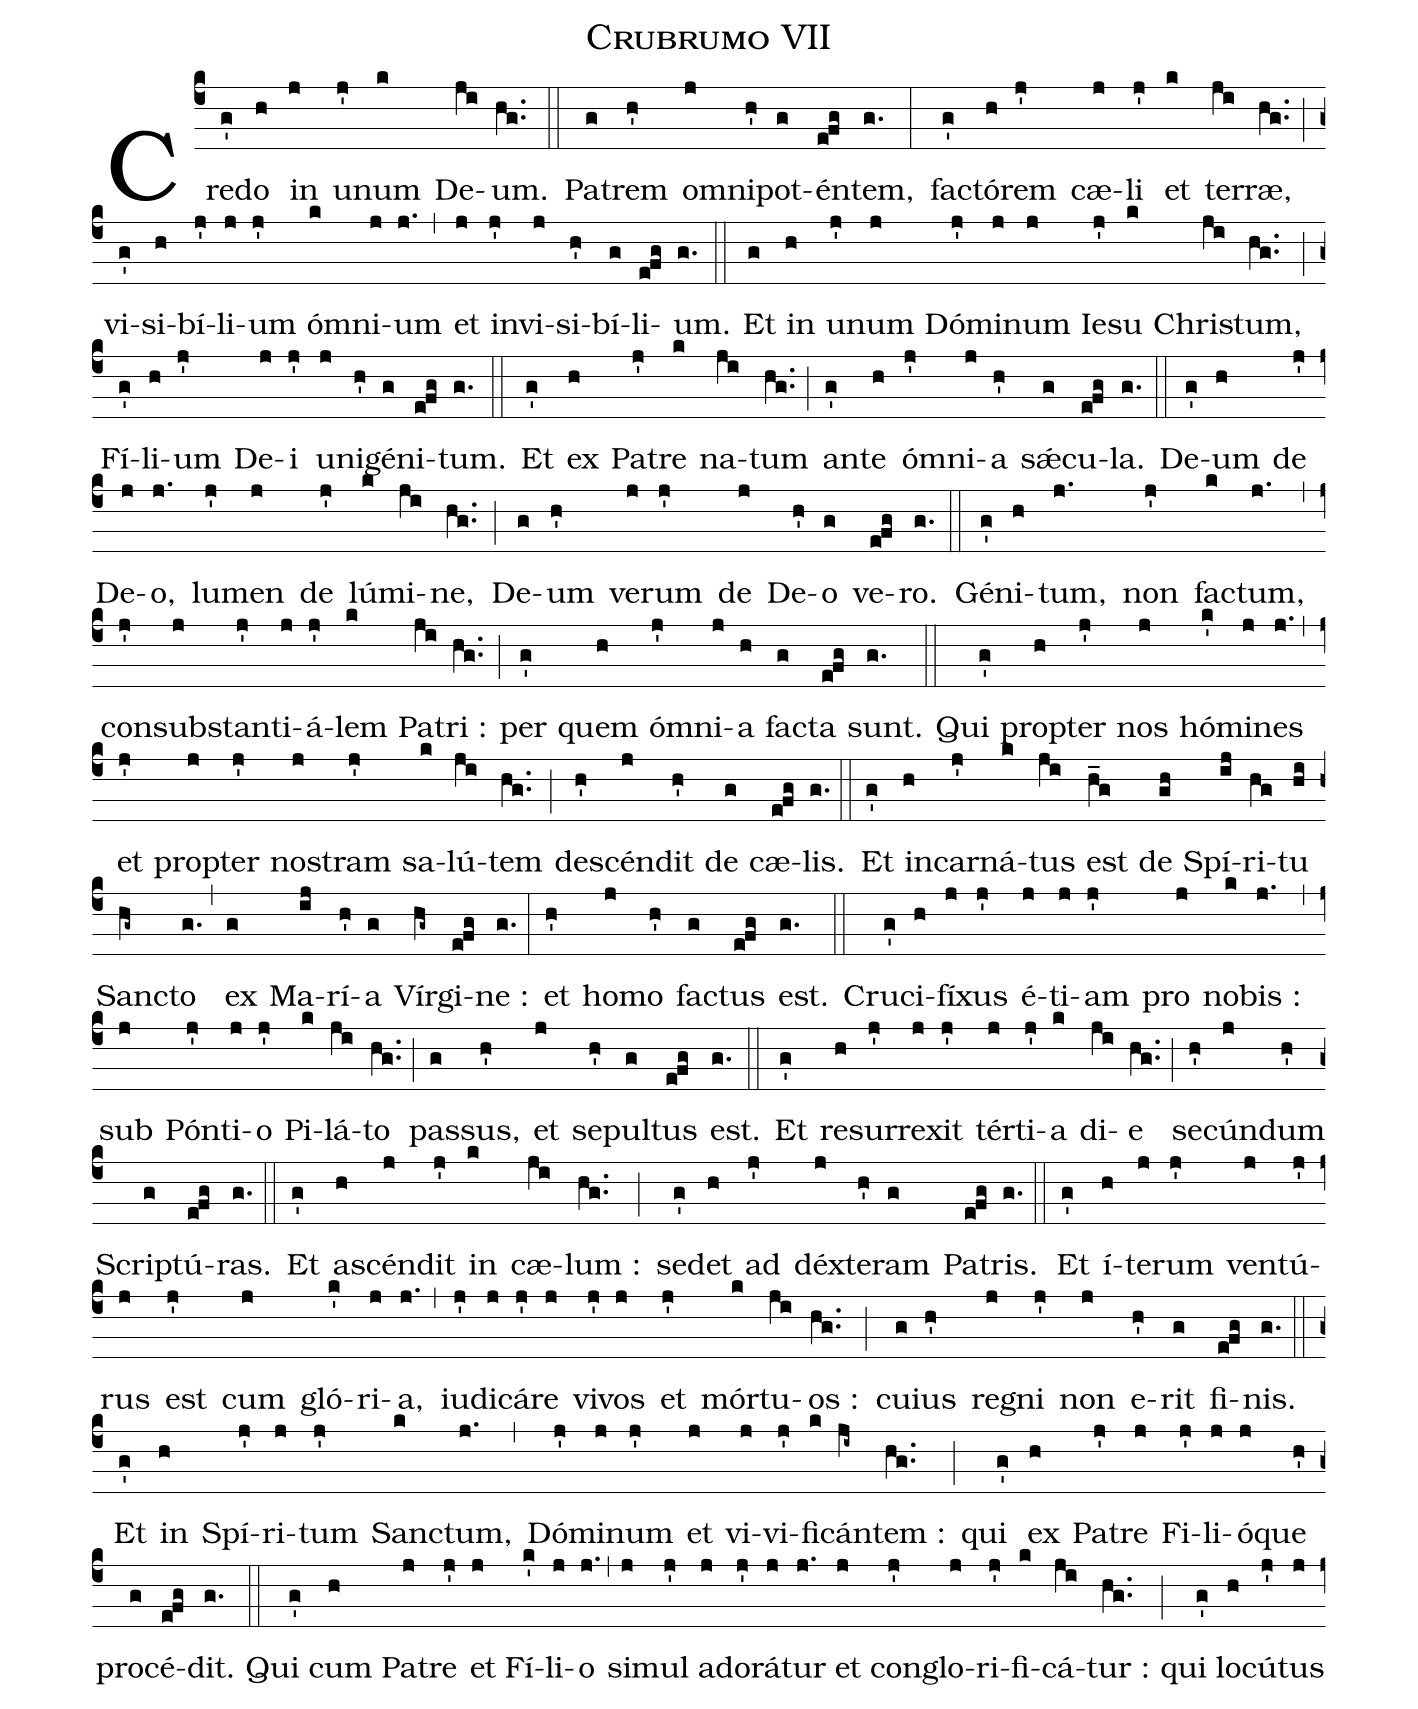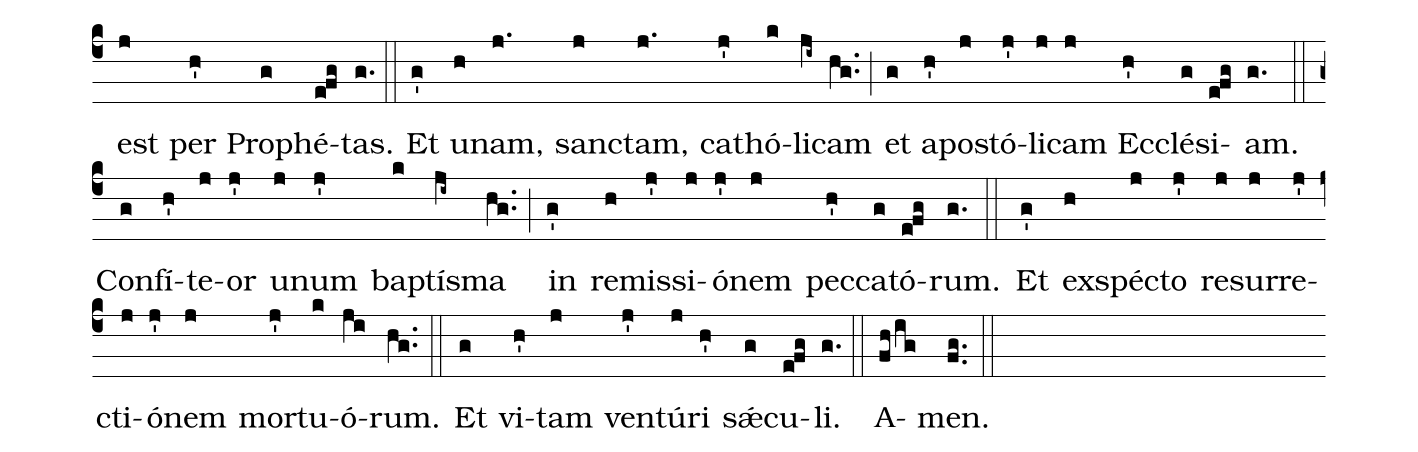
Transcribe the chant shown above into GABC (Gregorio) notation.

name:Crubrumo VII;
%%
(c4) Cre(g')do(h) in(j) u(j')num(k) De(ji)um.(hg..) (::)

Pa(g)trem(h') o(j)mni(h')pot(g)én(e!fg)tem,(g.) (:)
fa(g')ctó(h)rem(j') cæ(j)li(j') et(k) ter(ji)ræ,(hg..) (;) vi(g')si(h)bí(j')li(j)um(j') ó(k)mni(j)um(j.) (,) et(j) in(j')vi(j)si(h')bí(g)li(e!fg)um.(g.) (::)

Et(g) in(h) u(j')num(j) Dó(j')mi(j)num(j) Ie(j')su(k) Chri(ji)stum,(hg..) (;) Fí(g')li(h)um(j') De(j)i(j') u(j)ni(h')gé(g)ni(e!fg)tum.(g.) (::)

Et(g') ex(h) Pa(j')tre(k) na(ji)tum(hg..) (;) an(g')te(h) ó(j')mni(j)a(h') sǽ(g)cu(e!fg)la.(g.) (::)

De(g')um(h) de(j') De(j)o,(j.) lu(j')men(j) de(j') lú(k)mi(ji)ne,(hg..) (;) De(g)um(h') ve(j)rum(j') de(j) De(h')o(g) ve(e!fg)ro.(g.) (::)

Gé(g')ni(h)tum,(j.) non(j') fa(k)ctum,(j.) (,) con(j')sub(j)stan(j')ti(j)á(j')lem(k) Pa(ji)tri :(hg..) (;) per(g') quem(h) ó(j')mni(j)a(h) fa(g)cta(e!fg) sunt.(g.) (::)

Qui(g') pro(h)pter(j') nos(j) hó(k')mi(j)nes(j.) (,) et(j') pro(j)pter(j') no(j)stram(j') sa(k)lú(ji)tem(hg..) (;) de(h')scén(j)dit(h') de(g) cæ(e!fg)lis.(g.) (::)

Et(g') in(h)car(j')ná(k)tus(ji) est(h_g) de(gh) Spí(ij)ri(hg)tu(hi) San(hg~)cto(g.) (,) ex(g) Ma(ij)rí(h')a(g) Vír(hg~)gi(e!fg)ne :(g.) (:)
et(h') ho(j)mo(h') fa(g)ctus(e!fg) est.(g.) (::)

Cru(g')ci(h)fí(j)xus(j') é(j)ti(j)am(j') pro(j) no(k)bis :(j.) (,) sub(j) Pón(j')ti(j)o(j') Pi(k)lá(ji)to(hg..) (;) pas(g)sus,(h') et(j) se(h')pul(g)tus(e!fg) est.(g.) (::)

Et(g') re(h)sur(j')re(j)xit(j') tér(j)ti(j')a(k) di(ji)e(hg..) (;) se(h')cún(j)dum(h') Scri(g)ptú(e!fg)ras.(g.) (::)

Et(g') a(h)scén(j)dit(j') in(k) cæ(ji)lum :(hg..) (;) se(g')det(h) ad(j') déx(j)te(h')ram(g) Pa(e!fg)tris.(g.) (::)

Et(g') í(h)te(j)rum(j') ven(j)tú(j')rus(j) est(j') cum(j) gló(k')ri(j)a,(j.) (,) iu(j')di(j)cá(j')re(j) vi(j')vos(j) et(j') mór(k)tu(ji)os :(hg..) (;) cu(g)ius(h') re(j)gni(j') non(j) e(h')rit(g) fi(e!fg)nis.(g.) (::)

Et(g') in(h) Spí(j')ri(j)tum(j') San(k)ctum,(j.) (,) Dó(j')mi(j)num(j') et(j) vi(j)vi(j')fi(k)cán(ji~)tem :(hg..) (;) qui(g') ex(h) Pa(j')tre(j) Fi(j')li(j)ó(j)que(h') pro(g)cé(e!fg)dit.(g.) (::)

Qui(g') cum(h) Pa(j)tre(j') et(j) Fí(k')li(j)o(j.) (,) si(j)mul(j') ad(j)o(j')rá(j)tur(j.) et(j) con(j')glo(j)ri(j')fi(k)cá(ji)tur :(hg..) (;) qui(g') lo(h)cú(j')tus(j) est(j) per(h') Pro(g)phé(e!fg)tas.(g.) (::)

Et(g') u(h)nam,(j.) san(j)ctam,(j.) ca(j')thó(k)li(ji~)cam(hg..) (;) et(g) a(h')po(j)stó(j')li(j)cam(j) Ec(h')clé(g)si(e!fg)am.(g.) (::)

Con(g)fí(h')te(j)or(j') u(j)num(j') ba(k)ptí(ji~)sma(hg..) (;) in(g') re(h)mis(j')si(j)ó(j')nem(j) pec(h')ca(g)tó(e!fg)rum.(g.) (::)

Et(g') ex(h)spé(j)cto(j') re(j)sur(j)re(j')cti(j)ó(j')nem(j) mor(j')tu(k)ó(ji)rum.(hg..) (::)

Et(g) vi(h')tam(j) ven(j')tú(j)ri(h') sǽ(g)cu(e!fg)li.(g.) (::) A(fh!/ig )men.(fg..) (::)
